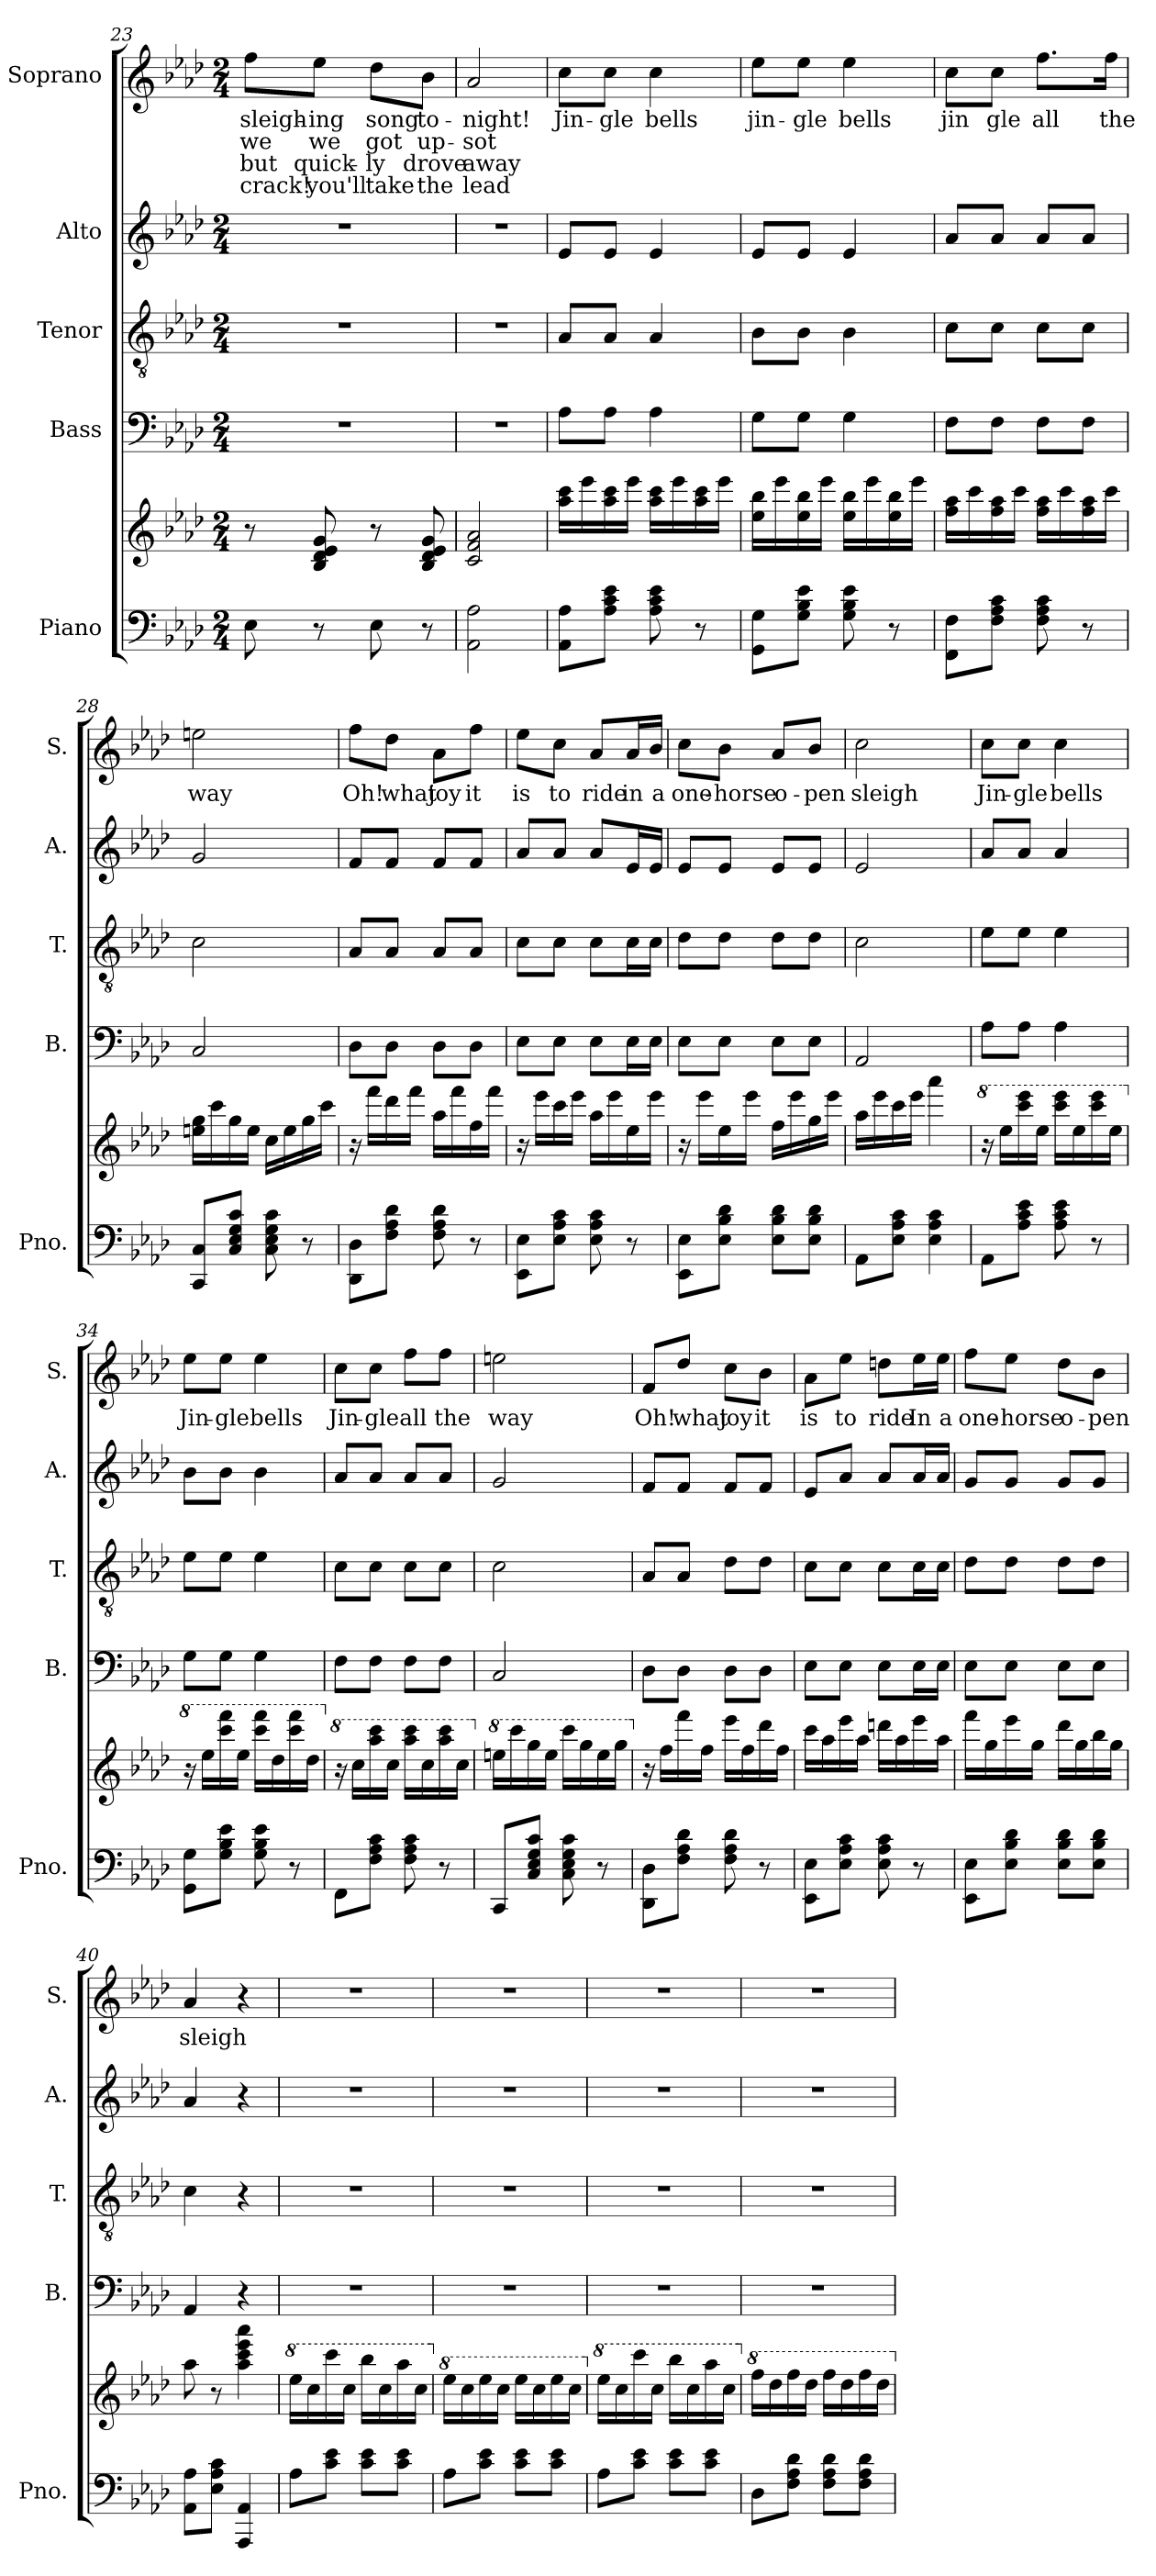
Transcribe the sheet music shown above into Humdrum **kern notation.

**kern	**kern	**kern	**kern	**kern	**kern	**text	**text	**text	**text
*part5	*part5	*part4	*part3	*part2	*part1	*part1	*part1	*part1	*part1
*staff6	*staff5	*staff4	*staff3	*staff2	*staff1	*staff1	*staff1	*staff1	*staff1
*I"Piano	*	*I"Bass	*I"Tenor	*I"Alto	*I"Soprano	*	*	*	*
*I'Pno.	*	*I'B.	*I'T.	*I'A.	*I'S.	*	*	*	*
!!LO:PB:g=z
*clefF4	*clefG2	*clefF4	*clefGv2	*clefG2	*clefG2	*	*	*	*
*k[b-e-a-d-]	*k[b-e-a-d-]	*k[b-e-a-d-]	*k[b-e-a-d-]	*k[b-e-a-d-]	*k[b-e-a-d-]	*	*	*	*
*M2/4	*M2/4	*M2/4	*M2/4	*M2/4	*M2/4	*	*	*	*
=23	=23	=23	=23	=23	=23	=23	=23	=23	=23
!	!	!	!	!	!	!LO:LY:b	!LO:LY:b	!LO:LY:b	!LO:LY:b
8E-\	8r	2r	2r	2r	8ff\L	sleigh-	we	but	crack!
!	!	!	!	!	!	!LO:LY:b	!LO:LY:b	!LO:LY:b	!LO:LY:b
8r	8B-/ 8d-/ 8e-/ 8g/	.	.	.	8ee-\J	-ing	we	quick-	you'll
!	!	!	!	!	!	!LO:LY:b	!LO:LY:b	!LO:LY:b	!LO:LY:b
8E-\	8r	.	.	.	8dd-\L	song	got	-ly	take
!	!	!	!	!	!	!LO:LY:b	!LO:LY:b	!LO:LY:b	!LO:LY:b
8r	8B-/ 8d-/ 8e-/ 8g/	.	.	.	8b-\J	to-	up-	drove	the
=24	=24	=24	=24	=24	=24	=24	=24	=24	=24
!	!	!	!	!	!	!LO:LY:b	!LO:LY:b	!LO:LY:b	!LO:LY:b
2AA-\ 2A-\	2c/ 2f/ 2a-/	2r	2r	2r	2a-/	-night!	-sot	away	lead
=25	=25	=25	=25	=25	=25	=25	=25	=25	=25
!	!	!	!	!	!	!LO:LY:b	!	!	!
8AA-\ 8A-\L	16aa-\ 16ccc\LL	8A-\L	8A-/L	8e-/L	8cc\L	Jin-	.	.	.
.	16eee-\	.	.	.	.	.	.	.	.
!	!	!	!	!	!	!LO:LY:b	!	!	!
8A-\ 8c\ 8e-\J	16aa-\ 16ccc\	8A-\J	8A-/J	8e-/J	8cc\J	-gle	.	.	.
.	16eee-\JJ	.	.	.	.	.	.	.	.
!	!	!	!	!	!	!LO:LY:b	!	!	!
8A-\ 8c\ 8e-\	16aa-\ 16ccc\LL	4A-\	4A-/	4e-/	4cc\	bells	.	.	.
.	16eee-\	.	.	.	.	.	.	.	.
8r	16aa-\ 16ccc\	.	.	.	.	.	.	.	.
.	16eee-\JJ	.	.	.	.	.	.	.	.
=26	=26	=26	=26	=26	=26	=26	=26	=26	=26
!	!	!	!	!	!	!LO:LY:b	!	!	!
8GG\ 8G\L	16ee-\ 16bb-\LL	8G\L	8B-\L	8e-/L	8ee-\L	jin-	.	.	.
.	16eee-\	.	.	.	.	.	.	.	.
!	!	!	!	!	!	!LO:LY:b	!	!	!
8G\ 8B-\ 8e-\J	16ee-\ 16bb-\	8G\J	8B-\J	8e-/J	8ee-\J	-gle	.	.	.
.	16eee-\JJ	.	.	.	.	.	.	.	.
!	!	!	!	!	!	!LO:LY:b	!	!	!
8G\ 8B-\ 8e-\	16ee-\ 16bb-\LL	4G\	4B-\	4e-/	4ee-\	bells	.	.	.
.	16eee-\	.	.	.	.	.	.	.	.
8r	16ee-\ 16bb-\	.	.	.	.	.	.	.	.
.	16eee-\JJ	.	.	.	.	.	.	.	.
!!LO:LB:g=z
=27	=27	=27	=27	=27	=27	=27	=27	=27	=27
!	!	!	!	!	!	!LO:LY:b	!	!	!
8FF\ 8F\L	16ff\ 16aa-\LL	8F\L	8c\L	8a-/L	8cc\L	jin	.	.	.
.	16ccc\	.	.	.	.	.	.	.	.
!	!	!	!	!	!	!LO:LY:b	!	!	!
8F\ 8A-\ 8c\J	16ff\ 16aa-\	8F\J	8c\J	8a-/J	8cc\J	gle	.	.	.
.	16ccc\JJ	.	.	.	.	.	.	.	.
!	!	!	!	!	!	!LO:LY:b	!	!	!
8F\ 8A-\ 8c\	16ff\ 16aa-\LL	8F\L	8c\L	8a-/L	8.ff\L	all	.	.	.
.	16ccc\	.	.	.	.	.	.	.	.
8r	16ff\ 16aa-\	8F\J	8c\J	8a-/J	.	.	.	.	.
!	!	!	!	!	!	!LO:LY:b	!	!	!
.	16ccc\JJ	.	.	.	16ff\Jk	the	.	.	.
=28	=28	=28	=28	=28	=28	=28	=28	=28	=28
!	!	!	!	!	!	!LO:LY:b	!	!	!
8CC/ 8C/L	16een\ 16gg\LL	2C/	2c\	2g/	2een\	way	.	.	.
.	16ccc\	.	.	.	.	.	.	.	.
8C/ 8E-/ 8G/ 8c/J	16gg\	.	.	.	.	.	.	.	.
.	16ee\JJ	.	.	.	.	.	.	.	.
8C\ 8E-\ 8G\ 8c\	16cc\LL	.	.	.	.	.	.	.	.
.	16ee\	.	.	.	.	.	.	.	.
8r	16gg\	.	.	.	.	.	.	.	.
.	16ccc\JJ	.	.	.	.	.	.	.	.
=29	=29	=29	=29	=29	=29	=29	=29	=29	=29
!	!	!	!	!	!	!LO:LY:b	!	!	!
8DD-\ 8D-\L	16r	8D-\L	8A-/L	8f/L	8ff\L	Oh!	.	.	.
.	16fff\LL	.	.	.	.	.	.	.	.
!	!	!	!	!	!	!LO:LY:b	!	!	!
8F\ 8A-\ 8d-\J	16ddd-\	8D-\J	8A-/J	8f/J	8dd-\J	what	.	.	.
.	16fff\JJ	.	.	.	.	.	.	.	.
!	!	!	!	!	!	!LO:LY:b	!	!	!
8F\ 8A-\ 8d-\	16aa-\LL	8D-\L	8A-/L	8f/L	8a-\L	joy	.	.	.
.	16fff\	.	.	.	.	.	.	.	.
!	!	!	!	!	!	!LO:LY:b	!	!	!
8r	16ff\	8D-\J	8A-/J	8f/J	8ff\J	it	.	.	.
.	16fff\JJ	.	.	.	.	.	.	.	.
=30	=30	=30	=30	=30	=30	=30	=30	=30	=30
!	!	!	!	!	!	!LO:LY:b	!	!	!
8EE-\ 8E-\L	16r	8E-\L	8c\L	8a-/L	8ee-\L	is	.	.	.
.	16eee-\LL	.	.	.	.	.	.	.	.
!	!	!	!	!	!	!LO:LY:b	!	!	!
8E-\ 8A-\ 8c\J	16ccc\	8E-\J	8c\J	8a-/J	8cc\J	to	.	.	.
.	16eee-\JJ	.	.	.	.	.	.	.	.
!	!	!	!	!	!	!LO:LY:b	!	!	!
8E-\ 8A-\ 8c\	16aa-\LL	8E-\L	8c\L	8a-/L	8a-/L	ride	.	.	.
.	16eee-\	.	.	.	.	.	.	.	.
!	!	!	!	!	!	!LO:LY:b	!	!	!
8r	16ee-\	16E-\L	16c\L	16e-/L	16a-/L	in	.	.	.
!	!	!	!	!	!	!LO:LY:b	!	!	!
.	16eee-\JJ	16E-\JJ	16c\JJ	16e-/JJ	16b-/JJ	a	.	.	.
!!LO:PB:g=z
=31	=31	=31	=31	=31	=31	=31	=31	=31	=31
!	!	!	!	!	!	!LO:LY:b	!	!	!
8EE-\ 8E-\L	16r	8E-\L	8d-\L	8e-/L	8cc\L	one-	.	.	.
.	16eee-\LL	.	.	.	.	.	.	.	.
!	!	!	!	!	!	!LO:LY:b	!	!	!
8E-\ 8B-\ 8d-\J	16ee-\	8E-\J	8d-\J	8e-/J	8b-\J	-horse	.	.	.
.	16eee-\JJ	.	.	.	.	.	.	.	.
!	!	!	!	!	!	!LO:LY:b	!	!	!
8E-\ 8B-\ 8d-\L	16ff\LL	8E-\L	8d-\L	8e-/L	8a-/L	o-	.	.	.
.	16eee-\	.	.	.	.	.	.	.	.
!	!	!	!	!	!	!LO:LY:b	!	!	!
8E-\ 8B-\ 8d-\J	16gg\	8E-\J	8d-\J	8e-/J	8b-/J	-pen	.	.	.
.	16eee-\JJ	.	.	.	.	.	.	.	.
=32	=32	=32	=32	=32	=32	=32	=32	=32	=32
!	!	!	!	!	!	!LO:LY:b	!	!	!
8AA-\L	16aa-\LL	2AA-/	2c\	2e-/	2cc\	sleigh	.	.	.
.	16eee-\	.	.	.	.	.	.	.	.
8E-\ 8A-\ 8c\J	16ccc\	.	.	.	.	.	.	.	.
.	16eee-\JJ	.	.	.	.	.	.	.	.
4E-\ 4A-\ 4c\	4aaa-\	.	.	.	.	.	.	.	.
=33	=33	=33	=33	=33	=33	=33	=33	=33	=33
*	*8va	*	*	*	*	*	*	*	*
!	!	!	!	!	!	!LO:LY:b	!	!	!
8AA-\L	16r	8A-\L	8e-\L	8a-/L	8cc\L	Jin-	.	.	.
.	16eee-\LL	.	.	.	.	.	.	.	.
!	!	!	!	!	!	!LO:LY:b	!	!	!
8A-\ 8c\ 8e-\J	16cccc\ 16eeee-\	8A-\J	8e-\J	8a-/J	8cc\J	-gle	.	.	.
.	16eee-\JJ	.	.	.	.	.	.	.	.
!	!	!	!	!	!	!LO:LY:b	!	!	!
8A-\ 8c\ 8e-\	16cccc\ 16eeee-\LL	4A-\	4e-\	4a-/	4cc\	bells	.	.	.
.	16eee-\	.	.	.	.	.	.	.	.
8r	16cccc\ 16eeee-\	.	.	.	.	.	.	.	.
.	16eee-\JJ	.	.	.	.	.	.	.	.
=34	=34	=34	=34	=34	=34	=34	=34	=34	=34
*	*X8va	*	*	*	*	*	*	*	*
*	*8va	*	*	*	*	*	*	*	*
!	!	!	!	!	!	!LO:LY:b	!	!	!
8GG\ 8G\L	16r	8G\L	8e-\L	8b-\L	8ee-\L	Jin-	.	.	.
.	16eee-\LL	.	.	.	.	.	.	.	.
!	!	!	!	!	!	!LO:LY:b	!	!	!
8G\ 8B-\ 8e-\J	16cccc\ 16ffff\	8G\J	8e-\J	8b-\J	8ee-\J	-gle	.	.	.
.	16eee-\JJ	.	.	.	.	.	.	.	.
!	!	!	!	!	!	!LO:LY:b	!	!	!
8G\ 8B-\ 8e-\	16cccc\ 16ffff\LL	4G\	4e-\	4b-\	4ee-\	bells	.	.	.
.	16ddd-\	.	.	.	.	.	.	.	.
8r	16cccc\ 16ffff\	.	.	.	.	.	.	.	.
.	16ddd-\JJ	.	.	.	.	.	.	.	.
=35	=35	=35	=35	=35	=35	=35	=35	=35	=35
*	*X8va	*	*	*	*	*	*	*	*
*	*8va	*	*	*	*	*	*	*	*
!	!	!	!	!	!	!LO:LY:b	!	!	!
8FF\L	16r	8F\L	8c\L	8a-/L	8cc\L	Jin-	.	.	.
.	16ccc\LL	.	.	.	.	.	.	.	.
!	!	!	!	!	!	!LO:LY:b	!	!	!
8F\ 8A-\ 8c\J	16aaa-\ 16cccc\	8F\J	8c\J	8a-/J	8cc\J	-gle	.	.	.
.	16ccc\JJ	.	.	.	.	.	.	.	.
!	!	!	!	!	!	!LO:LY:b	!	!	!
8F\ 8A-\ 8c\	16aaa-\ 16cccc\LL	8F\L	8c\L	8a-/L	8ff\L	all	.	.	.
.	16ccc\	.	.	.	.	.	.	.	.
!	!	!	!	!	!	!LO:LY:b	!	!	!
8r	16aaa-\ 16cccc\	8F\J	8c\J	8a-/J	8ff\J	the	.	.	.
.	16ccc\JJ	.	.	.	.	.	.	.	.
!!LO:LB:g=z
=36	=36	=36	=36	=36	=36	=36	=36	=36	=36
*	*X8va	*	*	*	*	*	*	*	*
*	*8va	*	*	*	*	*	*	*	*
!	!	!	!	!	!	!LO:LY:b	!	!	!
8CC/L	16eeen\LL	2C/	2c\	2g/	2een\	way	.	.	.
.	16cccc\	.	.	.	.	.	.	.	.
8C/ 8E-/ 8G/ 8c/J	16ggg\	.	.	.	.	.	.	.	.
.	16eee\JJ	.	.	.	.	.	.	.	.
8C\ 8E-\ 8G\ 8c\	16cccc\LL	.	.	.	.	.	.	.	.
.	16ggg\	.	.	.	.	.	.	.	.
8r	16eee\	.	.	.	.	.	.	.	.
.	16ggg\JJ	.	.	.	.	.	.	.	.
=37	=37	=37	=37	=37	=37	=37	=37	=37	=37
*	*X8va	*	*	*	*	*	*	*	*
!	!	!	!	!	!	!LO:LY:b	!	!	!
8DD-\ 8D-\L	16r	8D-\L	8A-/L	8f/L	8f/L	Oh!	.	.	.
.	16ff\LL	.	.	.	.	.	.	.	.
!	!	!	!	!	!	!LO:LY:b	!	!	!
8F\ 8A-\ 8d-\J	16fff\	8D-\J	8A-/J	8f/J	8dd-/J	what	.	.	.
.	16ff\JJ	.	.	.	.	.	.	.	.
!	!	!	!	!	!	!LO:LY:b	!	!	!
8F\ 8A-\ 8d-\	16eee-\LL	8D-\L	8d-\L	8f/L	8cc\L	joy	.	.	.
.	16ff\	.	.	.	.	.	.	.	.
!	!	!	!	!	!	!LO:LY:b	!	!	!
8r	16ddd-\	8D-\J	8d-\J	8f/J	8b-\J	it	.	.	.
.	16ff\JJ	.	.	.	.	.	.	.	.
=38	=38	=38	=38	=38	=38	=38	=38	=38	=38
!	!	!	!	!	!	!LO:LY:b	!	!	!
8EE-\ 8E-\L	16ccc\LL	8E-\L	8c\L	8e-/L	8a-\L	is	.	.	.
.	16aa-\	.	.	.	.	.	.	.	.
!	!	!	!	!	!	!LO:LY:b	!	!	!
8E-\ 8A-\ 8c\J	16eee-\	8E-\J	8c\J	8a-/J	8ee-\J	to	.	.	.
.	16aa-\JJ	.	.	.	.	.	.	.	.
!	!	!	!	!	!	!LO:LY:b	!	!	!
8E-\ 8A-\ 8c\	16dddn\LL	8E-\L	8c\L	8a-/L	8ddn\L	ride	.	.	.
.	16aa-\	.	.	.	.	.	.	.	.
!	!	!	!	!	!	!LO:LY:b	!	!	!
8r	16eee-\	16E-\L	16c\L	16a-/L	16ee-\L	In	.	.	.
!	!	!	!	!	!	!LO:LY:b	!	!	!
.	16aa-\JJ	16E-\JJ	16c\JJ	16a-/JJ	16ee-\JJ	a	.	.	.
=39	=39	=39	=39	=39	=39	=39	=39	=39	=39
!	!	!	!	!	!	!LO:LY:b	!	!	!
8EE-\ 8E-\L	16fff\LL	8E-\L	8d-\L	8g/L	8ff\L	one-	.	.	.
.	16gg\	.	.	.	.	.	.	.	.
!	!	!	!	!	!	!LO:LY:b	!	!	!
8E-\ 8B-\ 8d-\J	16eee-\	8E-\J	8d-\J	8g/J	8ee-\J	-horse	.	.	.
.	16gg\JJ	.	.	.	.	.	.	.	.
!	!	!	!	!	!	!LO:LY:b	!	!	!
8E-\ 8B-\ 8d-\L	16ddd-\LL	8E-\L	8d-\L	8g/L	8dd-\L	o-	.	.	.
.	16gg\	.	.	.	.	.	.	.	.
!	!	!	!	!	!	!LO:LY:b	!	!	!
8E-\ 8B-\ 8d-\J	16bb-\	8E-\J	8d-\J	8g/J	8b-\J	-pen	.	.	.
.	16gg\JJ	.	.	.	.	.	.	.	.
=40	=40	=40	=40	=40	=40	=40	=40	=40	=40
!	!	!	!	!	!	!LO:LY:b	!	!	!
8AA-\ 8A-\L	8aa-\	4AA-/	4c\	4a-/	4a-/	sleigh	.	.	.
8E-\ 8A-\ 8c\J	8r	.	.	.	.	.	.	.	.
4AAA-/ 4AA-/	4aa-\ 4ccc\ 4eee-\ 4aaa-\	4r	4r	4r	4r	.	.	.	.
!!LO:PB:g=z
=41	=41	=41	=41	=41	=41	=41	=41	=41	=41
*	*8va	*	*	*	*	*	*	*	*
8A-\L	16eee-\LL	2r	2r	2r	2r	.	.	.	.
.	16ccc\	.	.	.	.	.	.	.	.
8c\ 8e-\J	16cccc\	.	.	.	.	.	.	.	.
.	16ccc\JJ	.	.	.	.	.	.	.	.
8c\ 8e-\L	16bbb-\LL	.	.	.	.	.	.	.	.
.	16ccc\	.	.	.	.	.	.	.	.
8c\ 8e-\J	16aaa-\	.	.	.	.	.	.	.	.
.	16ccc\JJ	.	.	.	.	.	.	.	.
=42	=42	=42	=42	=42	=42	=42	=42	=42	=42
*	*X8va	*	*	*	*	*	*	*	*
*	*8va	*	*	*	*	*	*	*	*
8A-\L	16eee-\LL	2r	2r	2r	2r	.	.	.	.
.	16ccc\	.	.	.	.	.	.	.	.
8c\ 8e-\J	16eee-\	.	.	.	.	.	.	.	.
.	16ccc\JJ	.	.	.	.	.	.	.	.
8c\ 8e-\L	16eee-\LL	.	.	.	.	.	.	.	.
.	16ccc\	.	.	.	.	.	.	.	.
8c\ 8e-\J	16eee-\	.	.	.	.	.	.	.	.
.	16ccc\JJ	.	.	.	.	.	.	.	.
=43	=43	=43	=43	=43	=43	=43	=43	=43	=43
*	*X8va	*	*	*	*	*	*	*	*
*	*8va	*	*	*	*	*	*	*	*
8A-\L	16eee-\LL	2r	2r	2r	2r	.	.	.	.
.	16ccc\	.	.	.	.	.	.	.	.
8c\ 8e-\J	16cccc\	.	.	.	.	.	.	.	.
.	16ccc\JJ	.	.	.	.	.	.	.	.
8c\ 8e-\L	16bbb-\LL	.	.	.	.	.	.	.	.
.	16ccc\	.	.	.	.	.	.	.	.
8c\ 8e-\J	16aaa-\	.	.	.	.	.	.	.	.
.	16ccc\JJ	.	.	.	.	.	.	.	.
=44	=44	=44	=44	=44	=44	=44	=44	=44	=44
*	*X8va	*	*	*	*	*	*	*	*
*	*8va	*	*	*	*	*	*	*	*
8D-\L	16fff\LL	2r	2r	2r	2r	.	.	.	.
.	16ddd-\	.	.	.	.	.	.	.	.
8F\ 8A-\ 8d-\J	16fff\	.	.	.	.	.	.	.	.
.	16ddd-\JJ	.	.	.	.	.	.	.	.
8F\ 8A-\ 8d-\L	16fff\LL	.	.	.	.	.	.	.	.
.	16ddd-\	.	.	.	.	.	.	.	.
8F\ 8A-\ 8d-\J	16fff\	.	.	.	.	.	.	.	.
.	16ddd-\JJ	.	.	.	.	.	.	.	.
*	*X8va	*	*	*	*	*	*	*	*
=	=	=	=	=	=	=	=	=	=
*-	*-	*-	*-	*-	*-	*-	*-	*-	*-
